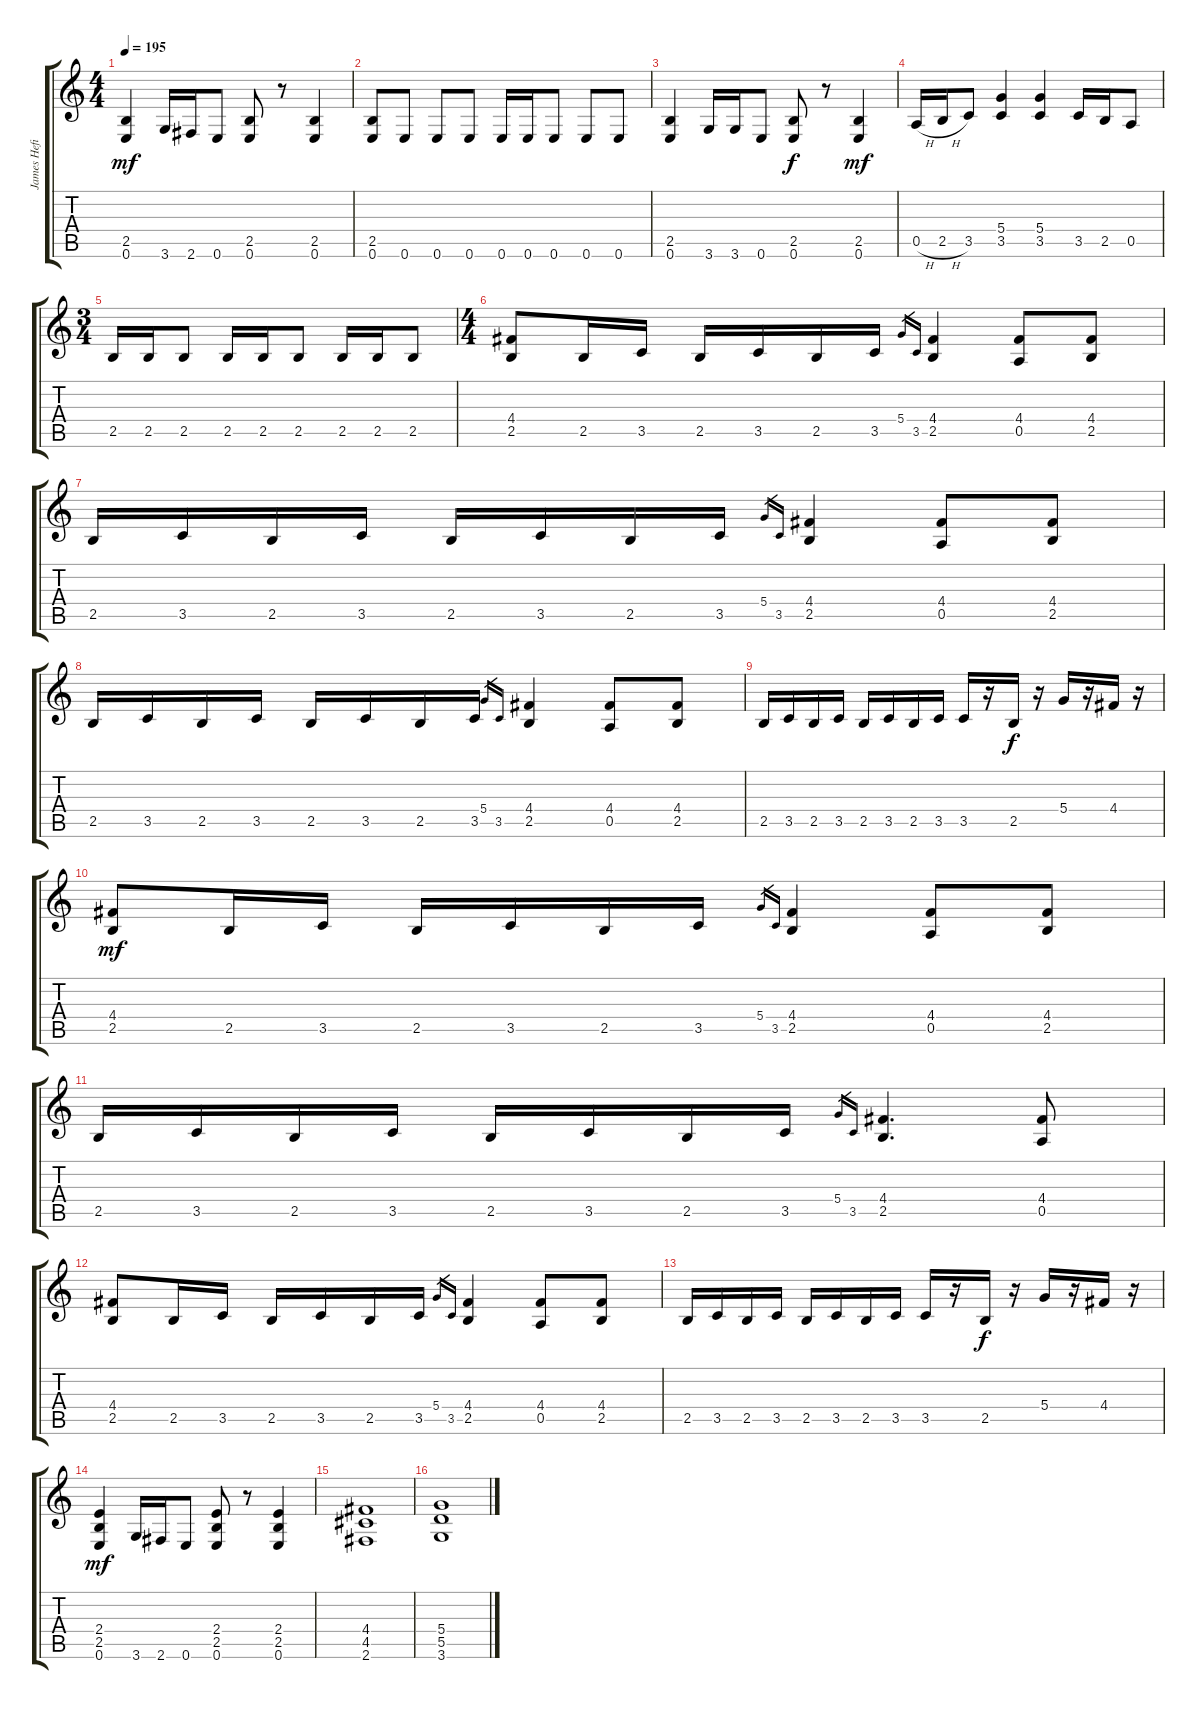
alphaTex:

\track ("James Hefield" "James Hefi") {instrument distortionguitar}
\staff {score tabs}
\tuning (E4 B3 G3 D3 A2 E2) {hide}
\ts (4 4)
\tempo 195
\clef g2
\ks c
(2.5 0.6).4{dy mf} 3.6.16 2.6.16 0.6.8 (2.5 0.6).8 r.8 (2.5 0.6).4 |
(2.5 0.6).8 0.6.8 0.6.8 0.6.8 0.6.16 0.6.16 0.6.8 0.6.8 0.6.8 |
(2.5 0.6).4 3.6.16 3.6.16 0.6.8 (2.5 0.6).8{dy f} r.8 (2.5 0.6).4{dy mf} |
0.5{h}.16 2.5{h}.16 3.5.8 (5.4 3.5).4 (5.4 3.5).4 3.5.16 2.5.16 0.5.8 |
\ts (3 4)
2.5.16 2.5.16 2.5.8 2.5.16 2.5.16 2.5.8 2.5.16 2.5.16 2.5.8 |
\ts (4 4)
(4.4 2.5).8 2.5.16 3.5.16 2.5.16 3.5.16 2.5.16 3.5.16 5.4.16{gr} 3.5.16{gr} (4.4 2.5).4 (4.4 0.5).8 (4.4 2.5).8 |
2.5.16 3.5.16 2.5.16 3.5.16 2.5.16 3.5.16 2.5.16 3.5.16 5.4.16{gr} 3.5.16{gr} (4.4 2.5).4 (4.4 0.5).8 (4.4 2.5).8 |
2.5.16 3.5.16 2.5.16 3.5.16 2.5.16 3.5.16 2.5.16 3.5.16 5.4.16{gr} 3.5.16{gr} (4.4 2.5).4 (4.4 0.5).8 (4.4 2.5).8 |
2.5.16 3.5.16 2.5.16 3.5.16 2.5.16 3.5.16 2.5.16 3.5.16 3.5.16 r.16 2.5.16{dy f} r.16 5.4.16 r.16 4.4.16 r.16 |
(4.4 2.5).8{dy mf} 2.5.16 3.5.16 2.5.16 3.5.16 2.5.16 3.5.16 5.4.16{gr} 3.5.16{gr} (4.4 2.5).4 (4.4 0.5).8 (4.4 2.5).8 |
2.5.16 3.5.16 2.5.16 3.5.16 2.5.16 3.5.16 2.5.16 3.5.16 5.4.16{gr} 3.5.16{gr} (4.4 2.5).4{d} (4.4 0.5).8 |
(4.4 2.5).8 2.5.16 3.5.16 2.5.16 3.5.16 2.5.16 3.5.16 5.4.16{gr} 3.5.16{gr} (4.4 2.5).4 (4.4 0.5).8 (4.4 2.5).8 |
2.5.16 3.5.16 2.5.16 3.5.16 2.5.16 3.5.16 2.5.16 3.5.16 3.5.16 r.16 2.5.16{dy f} r.16 5.4.16 r.16 4.4.16 r.16 |
(2.4 2.5 0.6).4{dy mf} 3.6.16 2.6.16 0.6.8 (2.4 2.5 0.6).8 r.8 (2.4 2.5 0.6).4 |
(4.4 4.5 2.6).1 |
(5.4 5.5 3.6).1
